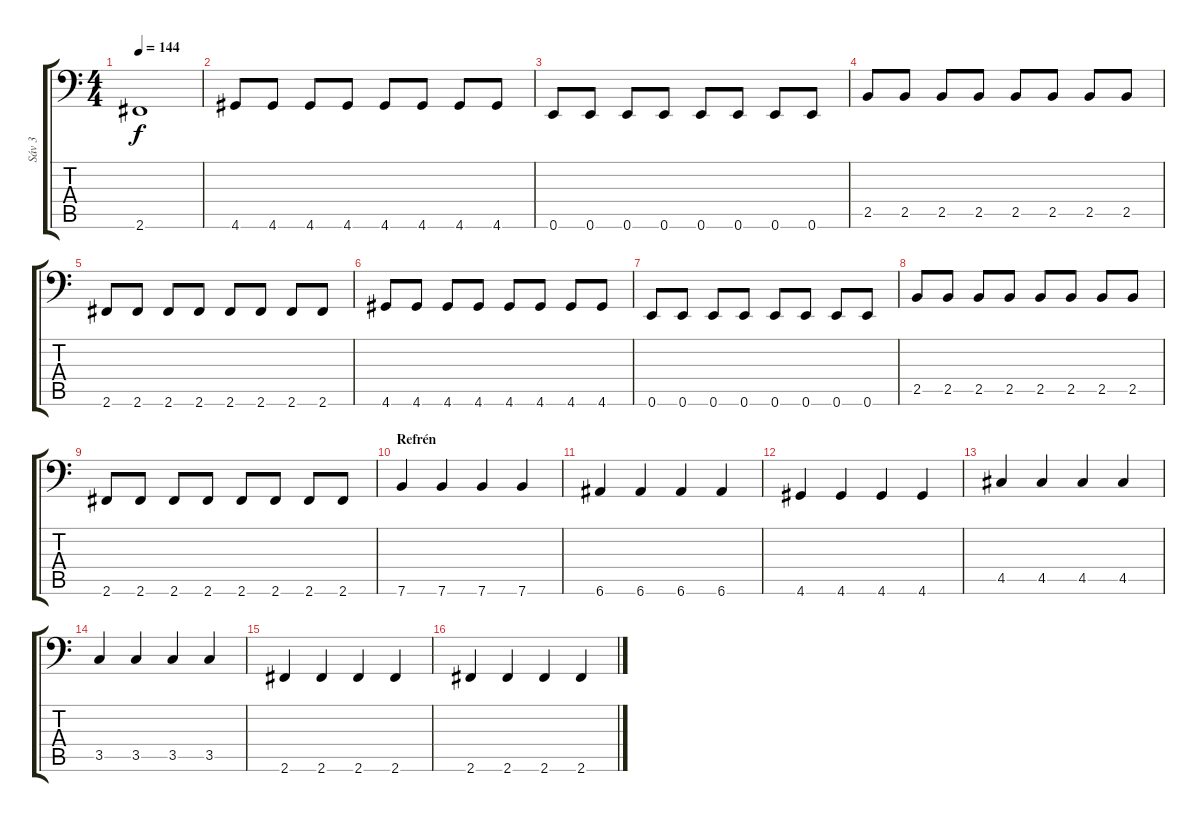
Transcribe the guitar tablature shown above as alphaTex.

\track ("Sáv 3" "Sáv 3") {instrument electricbassfinger}
\staff {score tabs}
\tuning (E3 B2 G2 D2 A1 E1) {hide}
\ts (4 4)
\tempo 144
\clef f4
\ks c
2.6.1{dy f} |
4.6.8 4.6.8 4.6.8 4.6.8 4.6.8 4.6.8 4.6.8 4.6.8 |
0.6.8 0.6.8 0.6.8 0.6.8 0.6.8 0.6.8 0.6.8 0.6.8 |
2.5.8 2.5.8 2.5.8 2.5.8 2.5.8 2.5.8 2.5.8 2.5.8 |
2.6.8 2.6.8 2.6.8 2.6.8 2.6.8 2.6.8 2.6.8 2.6.8 |
4.6.8 4.6.8 4.6.8 4.6.8 4.6.8 4.6.8 4.6.8 4.6.8 |
0.6.8 0.6.8 0.6.8 0.6.8 0.6.8 0.6.8 0.6.8 0.6.8 |
2.5.8 2.5.8 2.5.8 2.5.8 2.5.8 2.5.8 2.5.8 2.5.8 |
2.6.8 2.6.8 2.6.8 2.6.8 2.6.8 2.6.8 2.6.8 2.6.8 |
\section ("" "Refrén")
7.6.4 7.6.4 7.6.4 7.6.4 |
6.6.4 6.6.4 6.6.4 6.6.4 |
4.6.4 4.6.4 4.6.4 4.6.4 |
4.5.4 4.5.4 4.5.4 4.5.4 |
3.5.4 3.5.4 3.5.4 3.5.4 |
2.6.4 2.6.4 2.6.4 2.6.4 |
2.6.4 2.6.4 2.6.4 2.6.4
